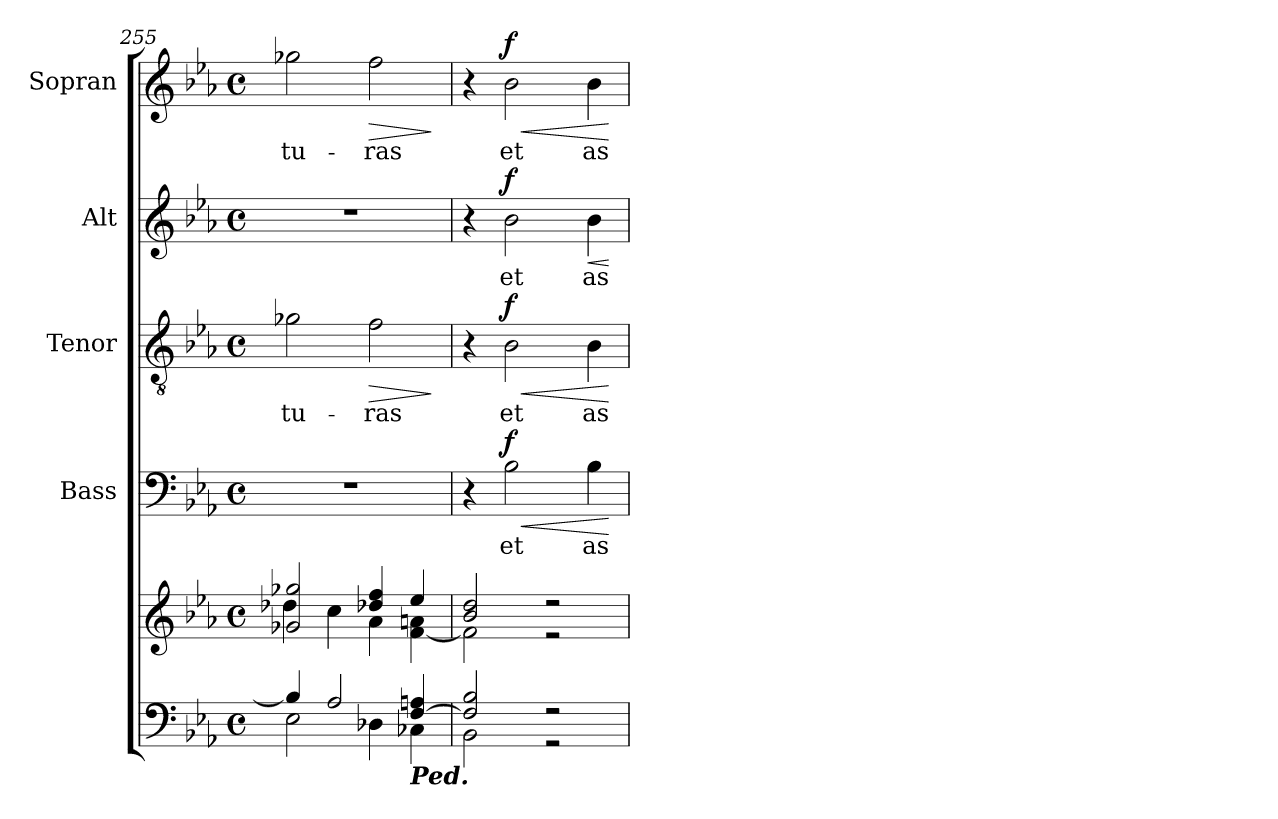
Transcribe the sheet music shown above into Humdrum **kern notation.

**kern	**kern	**kern	**text	**dynam	**kern	**text	**dynam	**kern	**text	**dynam	**kern	**text	**dynam
*part5	*part5	*part4	*part4	*part4	*part3	*part3	*part3	*part2	*part2	*part2	*part1	*part1	*part1
*staff6	*staff5	*staff4	*staff4	*staff4	*staff3	*staff3	*staff3	*staff2	*staff2	*staff2	*staff1	*staff1	*staff1
*	*	*I"Bass	*	*	*I"Tenor	*	*	*I"Alt	*	*	*I"Sopran	*	*
*	*	*I'B.	*	*	*I'T.	*	*	*I'A.	*	*	*I'S.	*	*
*clefF4	*clefG2	*clefF4	*	*	*clefGv2	*	*	*clefG2	*	*	*clefG2	*	*
*k[b-e-a-]	*k[b-e-a-]	*k[b-e-a-]	*	*	*k[b-e-a-]	*	*	*k[b-e-a-]	*	*	*k[b-e-a-]	*	*
*E-:	*E-:	*E-:	*	*	*E-:	*	*	*E-:	*	*	*E-:	*	*
*M4/4	*M4/4	*M4/4	*	*	*M4/4	*	*	*M4/4	*	*	*M4/4	*	*
*met(c)	*met(c)	*met(c)	*	*	*met(c)	*	*	*met(c)	*	*	*met(c)	*	*
=255	=255	=255	=255	=255	=255	=255	=255	=255	=255	=255	=255	=255	=255
*^	*^	*	*	*	*	*	*	*	*	*	*	*	*
!	!	!	!	!	!	!	!	!LO:LY:b	!	!	!	!	!	!LO:LY:b	!
4B-/]	2E-\	2g-X/ 2gg-X/	4dd-X\	1r	.	.	2g-X\	-tu-	.	1r	.	.	2gg-X\	-tu-	.
2A-/	.	.	4cc\	.	.	.	.	.	.	.	.	.	.	.	.
!	!	!	!	!	!	!	!	!LO:LY:b	!LO:HP:b	!	!	!	!	!LO:LY:b	!LO:HP:b
.	4D-X\	4dd-X/ 4ff/	4a-\	.	.	.	2f\	-ras	>	.	.	.	2ff\	-ras	>
!LO:TX:b:Bi:t=Ped.	!	!	!	!	!	!	!	!	!	!	!	!	!	!	!
[>4F/ 4An/	4C-X\	4ee-/	[<4f\ 4an\	.	.	.	.	.	.	.	.	.	.	.	.
*v	*v	*	*	*	*	*	*	*	*	*	*	*	*	*	*
*	*v	*v	*	*	*	*	*	*	*	*	*	*	*	*
.	.	.	.	.	.	.	]	.	.	.	.	.	]
=256	=256	=256	=256	=256	=256	=256	=256	=256	=256	=256	=256	=256	=256
*^	*^	*	*	*	*	*	*	*	*	*	*	*	*
2F/] 2B-/	2BB-\	2b-/ 2dd/	2f\]	4r	.	.	4r	.	.	4r	.	.	4r	.	.
!	!	!	!	!	!LO:LY:b	!LO:HP:b	!	!LO:LY:b	!LO:HP:b	!	!LO:LY:b	!	!	!LO:LY:b	!LO:HP:b
!	!	!	!	!	!	!LO:DY:n=1:a	!	!	!LO:DY:n=1:a	!	!	!LO:DY:a	!	!	!LO:DY:n=1:a
.	.	.	.	2B-\	et	< f	2B-\	et	< f	2b-\	et	f	2b-\	et	< f
2r	2r	2r	2r	.	.	.	.	.	.	.	.	.	.	.	.
!	!	!	!	!	!LO:LY:b	!	!	!LO:LY:b	!	!	!LO:LY:b	!LO:HP:b	!	!LO:LY:b	!
.	.	.	.	4B-\	as-	.	4B-\	as-	.	4b-\	as-	<	4b-\	as-	.
*v	*v	*	*	*	*	*	*	*	*	*	*	*	*	*	*
*	*v	*v	*	*	*	*	*	*	*	*	*	*	*	*
.	.	.	.	[	.	.	[	.	.	[	.	.	[
=	=	=	=	=	=	=	=	=	=	=	=	=	=
*-	*-	*-	*-	*-	*-	*-	*-	*-	*-	*-	*-	*-	*-
